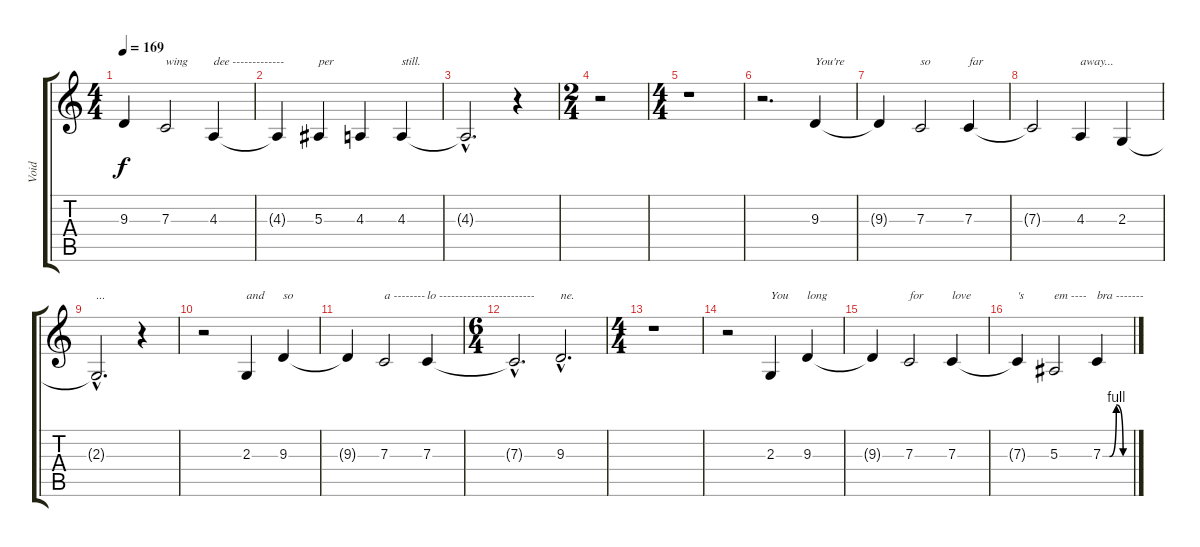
\track ("Void" "Void") {instrument clarinet}
\staff {score tabs}
\tuning (D4 A3 F3 C3 G2 C2) {hide}
\ts (4 4)
\tempo 169
\clef g2
\ks c
9.3{t}.4{dy f} 7.3.2{txt "wing"} 4.3.4{txt "dee -------------"} |
4.3{t}.4 5.3.4{txt "per"} 4.3.4 4.3.4{txt "still."} |
4.3{hac t}.2{d} r.4 |
\ts (2 4)
r.2 |
\ts (4 4)
r.1 |
r.2{d} 9.3.4{txt "You're" volume 12} |
9.3{t}.4 7.3.2{txt "so"} 7.3.4{txt "far"} |
7.3{t}.2 4.3.4{txt "away..."} 2.3.4 |
2.3{hac t}.2{d txt "..."} r.4 |
r.2 2.3.4{txt "and"} 9.3.4{txt "so"} |
9.3{t}.4 7.3.2{txt "a --------"} 7.3.4{txt "lo ------------------------"} |
\ts (6 4)
7.3{hac t}.2{d} 9.3{hac}.2{d txt "ne."} |
\ts (4 4)
r.1 |
r.2 2.3.4{txt "You"} 9.3.4{txt "long"} |
9.3{t}.4 7.3.2{txt "for"} 7.3.4{txt "love"} |
7.3{t}.4{txt "'s"} 5.3.2{txt "em ----"} 7.3{be (custom 0 0 10 0 15 0 30 4 45 0 60 0)}.4{txt "bra -------"}
